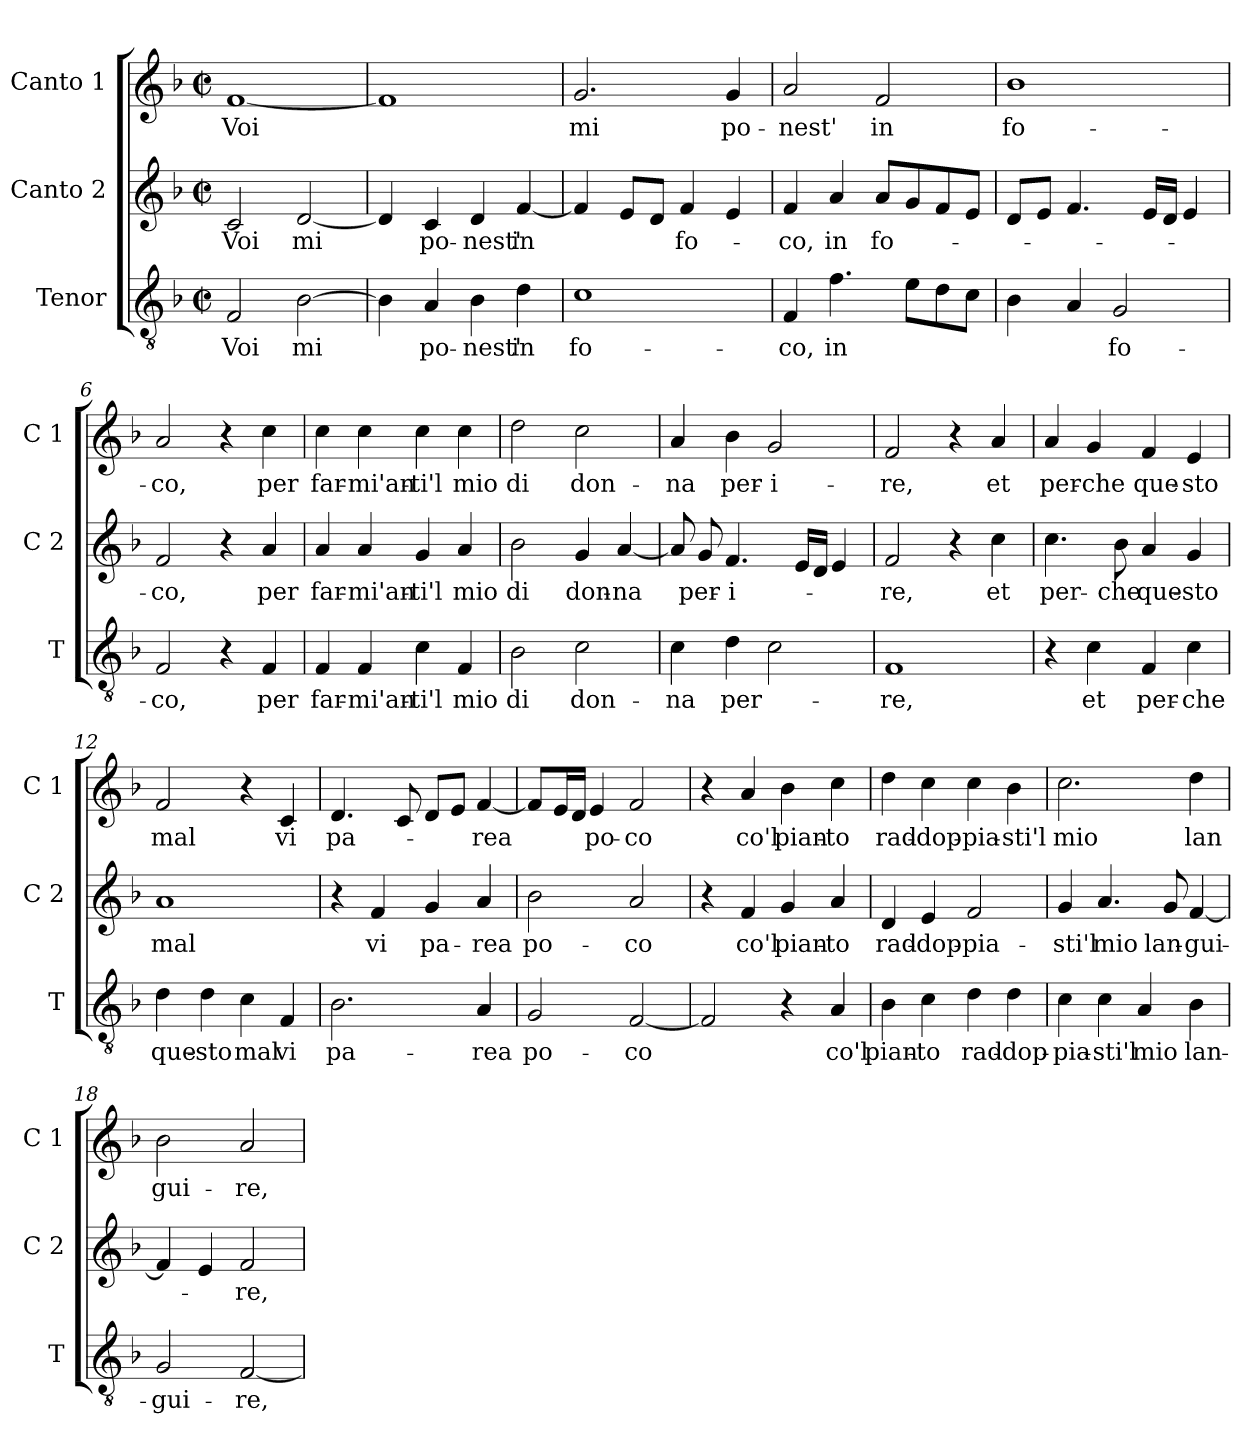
**kern	**text	**kern	**text	**kern	**text
*part3	*part3	*part2	*part2	*part1	*part1
*staff3	*staff3	*staff2	*staff2	*staff1	*staff1
*I"Tenor	*	*I"Canto 2	*	*I"Canto 1	*
*I'T	*	*I'C 2	*	*I'C 1	*
*clefGv2	*	*clefG2	*	*clefG2	*
*k[b-]	*	*k[b-]	*	*k[b-]	*
*F:	*	*F:	*	*F:	*
*M2/2	*	*M2/2	*	*M2/2	*
*met(c|)	*	*met(c|)	*	*met(c|)	*
=1	=1	=1	=1	=1	=1
!	!LO:LY:b	!	!LO:LY:b	!	!LO:LY:b
2F/	Voi	2c/	Voi	[1f	Voi
!	!LO:LY:b	!	!LO:LY:b	!	!
[2B-\	mi	[2d/	mi	.	.
=2	=2	=2	=2	=2	=2
4B-\]	.	4d/]	.	1f]	.
!	!LO:LY:b	!	!LO:LY:b	!	!
4A/	po-	4c/	po-	.	.
!	!LO:LY:b	!	!LO:LY:b	!	!
4B-\	-nest'	4d/	-nest'	.	.
!	!LO:LY:b	!	!LO:LY:b	!	!
4d\	in	[4f/	in	.	.
=3	=3	=3	=3	=3	=3
!	!LO:LY:b	!	!	!	!LO:LY:b
1c	fo-	4f/]	.	2.g/	mi
.	.	8e/L	.	.	.
.	.	8d/J	.	.	.
!	!	!	!LO:LY:b	!	!
.	.	4f/	fo-	.	.
!	!	!	!	!	!LO:LY:b
.	.	4e/	.	4g/	po-
=4	=4	=4	=4	=4	=4
!	!LO:LY:b	!	!LO:LY:b	!	!LO:LY:b
4F/	-co,	4f/	-co,	2a/	-nest'
!	!LO:LY:b	!	!LO:LY:b	!	!
4.f\	in	4a/	in	.	.
!	!	!	!LO:LY:b	!	!LO:LY:b
.	.	8a/L	fo-	2f/	in
8e\L	.	8g/	.	.	.
8d\	.	8f/	.	.	.
8c\J	.	8e/J	.	.	.
=5	=5	=5	=5	=5	=5
!	!	!	!	!	!LO:LY:b
4B-\	.	8d/L	.	1b-	fo-
.	.	8e/J	.	.	.
4A/	.	4.f/	.	.	.
!	!LO:LY:b	!	!	!	!
2G/	fo-	.	.	.	.
.	.	16e/LL	.	.	.
.	.	16d/JJ	.	.	.
.	.	4e/	.	.	.
!!LO:LB:g=z
=6	=6	=6	=6	=6	=6
!	!LO:LY:b	!	!LO:LY:b	!	!LO:LY:b
2F/	-co,	2f/	-co,	2a/	-co,
4r	.	4r	.	4r	.
!	!LO:LY:b	!	!LO:LY:b	!	!LO:LY:b
4F/	per	4a/	per	4cc\	per
=7	=7	=7	=7	=7	=7
!	!LO:LY:b	!	!LO:LY:b	!	!LO:LY:b
4F/	far-	4a/	far-	4cc\	far-
!	!LO:LY:b	!	!LO:LY:b	!	!LO:LY:b
4F/	-mi'an-	4a/	-mi'an-	4cc\	-mi'an-
!	!LO:LY:b	!	!LO:LY:b	!	!LO:LY:b
4c\	-ti'l	4g/	-ti'l	4cc\	-ti'l
!	!LO:LY:b	!	!LO:LY:b	!	!LO:LY:b
4F/	mio	4a/	mio	4cc\	mio
=8	=8	=8	=8	=8	=8
!	!LO:LY:b	!	!LO:LY:b	!	!LO:LY:b
2B-\	di	2b-\	di	2dd\	di
!	!LO:LY:b	!	!LO:LY:b	!	!LO:LY:b
2c\	don-	4g/	don-	2cc\	don-
!	!	!	!LO:LY:b	!	!
.	.	[4a/	-na	.	.
=9	=9	=9	=9	=9	=9
!	!LO:LY:b	!	!	!	!LO:LY:b
4c\	-na	8a/]	.	4a/	-na
!	!	!	!LO:LY:b	!	!
.	.	8g/	per-	.	.
!	!LO:LY:b	!	!LO:LY:b	!	!LO:LY:b
4d\	per-	4.f/	-i-	4b-\	per-
!	!	!	!	!	!LO:LY:b
2c\	.	.	.	2g/	-i-
.	.	16e/LL	.	.	.
.	.	16d/JJ	.	.	.
.	.	4e/	.	.	.
=10	=10	=10	=10	=10	=10
!	!LO:LY:b	!	!LO:LY:b	!	!LO:LY:b
1F	-re,	2f/	-re,	2f/	-re,
.	.	4r	.	4r	.
!	!	!	!LO:LY:b	!	!LO:LY:b
.	.	4cc\	et	4a/	et
!!LO:LB:g=z
=11	=11	=11	=11	=11	=11
!	!	!	!LO:LY:b	!	!LO:LY:b
4r	.	4.cc\	per-	4a/	per-
!	!LO:LY:b	!	!	!	!LO:LY:b
4c\	et	.	.	4g/	-che
!	!	!	!LO:LY:b	!	!
.	.	8b-\	-che	.	.
!	!LO:LY:b	!	!LO:LY:b	!	!LO:LY:b
4F/	per-	4a/	que-	4f/	que-
!	!LO:LY:b	!	!LO:LY:b	!	!LO:LY:b
4c\	-che	4g/	-sto	4e/	-sto
=12	=12	=12	=12	=12	=12
!	!LO:LY:b	!	!LO:LY:b	!	!LO:LY:b
4d\	que-	1a	mal	2f/	mal
!	!LO:LY:b	!	!	!	!
4d\	-sto	.	.	.	.
!	!LO:LY:b	!	!	!	!
4c\	mal	.	.	4r	.
!	!LO:LY:b	!	!	!	!LO:LY:b
4F/	vi	.	.	4c/	vi
=13	=13	=13	=13	=13	=13
!	!LO:LY:b	!	!	!	!LO:LY:b
2.B-\	pa-	4r	.	4.d/	pa-
!	!	!	!LO:LY:b	!	!
.	.	4f/	vi	.	.
.	.	.	.	8c/	.
!	!	!	!LO:LY:b	!	!
.	.	4g/	pa-	8d/L	.
.	.	.	.	8e/J	.
!	!LO:LY:b	!	!LO:LY:b	!	!LO:LY:b
4A/	-rea	4a/	-rea	[4f/	-rea
=14	=14	=14	=14	=14	=14
!	!LO:LY:b	!	!LO:LY:b	!	!
2G/	po-	2b-\	po-	8f/L]	.
.	.	.	.	16e/L	.
.	.	.	.	16d/JJ	.
!	!	!	!	!	!LO:LY:b
.	.	.	.	4e/	po-
!	!LO:LY:b	!	!LO:LY:b	!	!LO:LY:b
[2F/	-co	2a/	-co	2f/	-co
=15	=15	=15	=15	=15	=15
2F/]	.	4r	.	4r	.
!	!	!	!LO:LY:b	!	!LO:LY:b
.	.	4f/	co'l	4a/	co'l
!	!	!	!LO:LY:b	!	!LO:LY:b
4r	.	4g/	pian-	4b-\	pian-
!	!LO:LY:b	!	!LO:LY:b	!	!LO:LY:b
4A/	co'l	4a/	-to	4cc\	-to
!!LO:PB:g=z
=16	=16	=16	=16	=16	=16
!	!LO:LY:b	!	!LO:LY:b	!	!LO:LY:b
4B-\	pian-	4d/	rad-	4dd\	rad-
!	!LO:LY:b	!	!LO:LY:b	!	!LO:LY:b
4c\	-to	4e/	-dop-	4cc\	-dop-
!	!LO:LY:b	!	!LO:LY:b	!	!LO:LY:b
4d\	rad-	2f/	-pia-	4cc\	-pia-
!	!LO:LY:b	!	!	!	!LO:LY:b
4d\	-dop-	.	.	4b-\	-sti'l
=17	=17	=17	=17	=17	=17
!	!LO:LY:b	!	!LO:LY:b	!	!LO:LY:b
4c\	-pia-	4g/	-sti'l	2.cc\	mio
!	!LO:LY:b	!	!LO:LY:b	!	!
4c\	-sti'l	4.a/	mio	.	.
!	!LO:LY:b	!	!	!	!
4A/	mio	.	.	.	.
!	!	!	!LO:LY:b	!	!
.	.	8g/	lan-	.	.
!	!LO:LY:b	!	!LO:LY:b	!	!LO:LY:b
4B-\	lan-	[4f/	-gui-	4dd\	lan
=18	=18	=18	=18	=18	=18
!	!LO:LY:b	!	!	!	!LO:LY:b
2G/	-gui-	4f/]	.	2b-\	gui-
.	.	4e/	.	.	.
!	!LO:LY:b	!	!LO:LY:b	!	!LO:LY:b
[2F/	-re,	2f/	-re,	2a/	-re,
=	=	=	=	=	=
*-	*-	*-	*-	*-	*-
